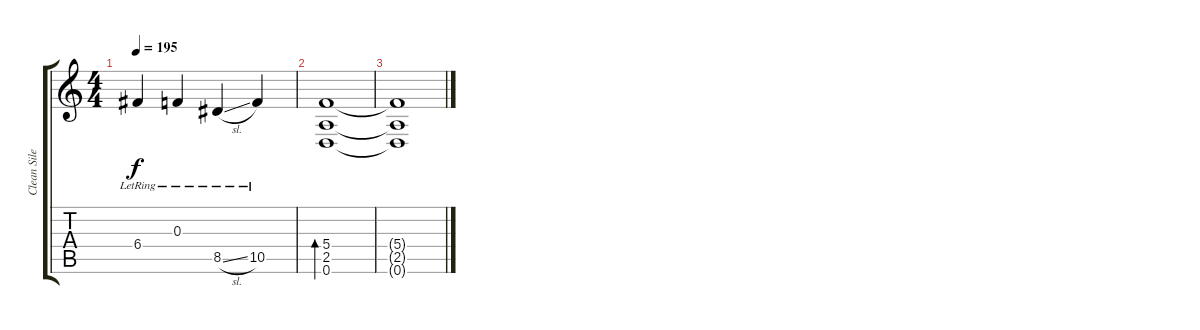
\track ("Clean Silenoz" "Clean Sile") {instrument electricguitarclean}
\staff {score tabs}
\tuning (D4 A3 F3 C3 G2 D2) {hide}
\ts (4 4)
\tempo 195
\clef g2
\ks c
6.4{lr}.4{dy f} 0.3{lr}.4 8.5{sl lr}.4 10.5{lr}.4 |
(5.4 2.5 0.6).1{bd 240} |
(5.4{t} 2.5{t} 0.6{t}).1
